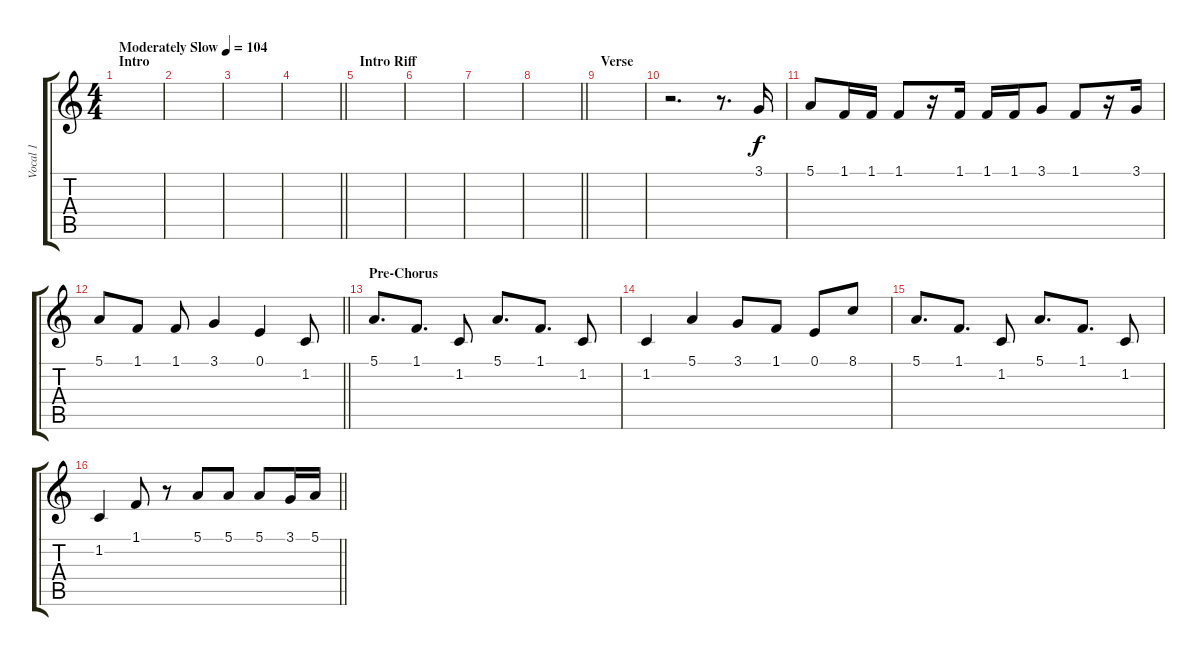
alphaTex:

\track ("Vocal 1" "Vocal 1") {instrument lead2sawtooth}
\staff {score tabs}
\tuning (E4 B3 G3 D3 A2 E2) {hide}
\ts (4 4)
\section ("" "Intro")
\tempo (104 "Moderately Slow")
\clef g2
\ks c
|
|
|
\barLineRight lightlight
|
\section ("" "Intro Riff")
|
|
|
\barLineRight lightlight
|
\section ("" "Verse")
|
r.2{d} r.8{d} 3.1.16 |
5.1.8 1.1.16 1.1.16 1.1.8 r.16 1.1.16 1.1.16 1.1.16 3.1.8 1.1.8 r.16 3.1.16 |
\barLineRight lightlight
5.1.8 1.1.8 1.1.8 3.1.4 0.1.4 1.2.8 |
\section ("" "Pre-Chorus")
5.1.8{d} 1.1.8{d} 1.2.8 5.1.8{d} 1.1.8{d} 1.2.8 |
1.2.4 5.1.4 3.1.8 1.1.8 0.1.8 8.1.8 |
5.1.8{d} 1.1.8{d} 1.2.8 5.1.8{d} 1.1.8{d} 1.2.8 |
\barLineRight lightlight
1.2.4 1.1.8 r.8 5.1.8 5.1.8 5.1.8 3.1.16 5.1.16
